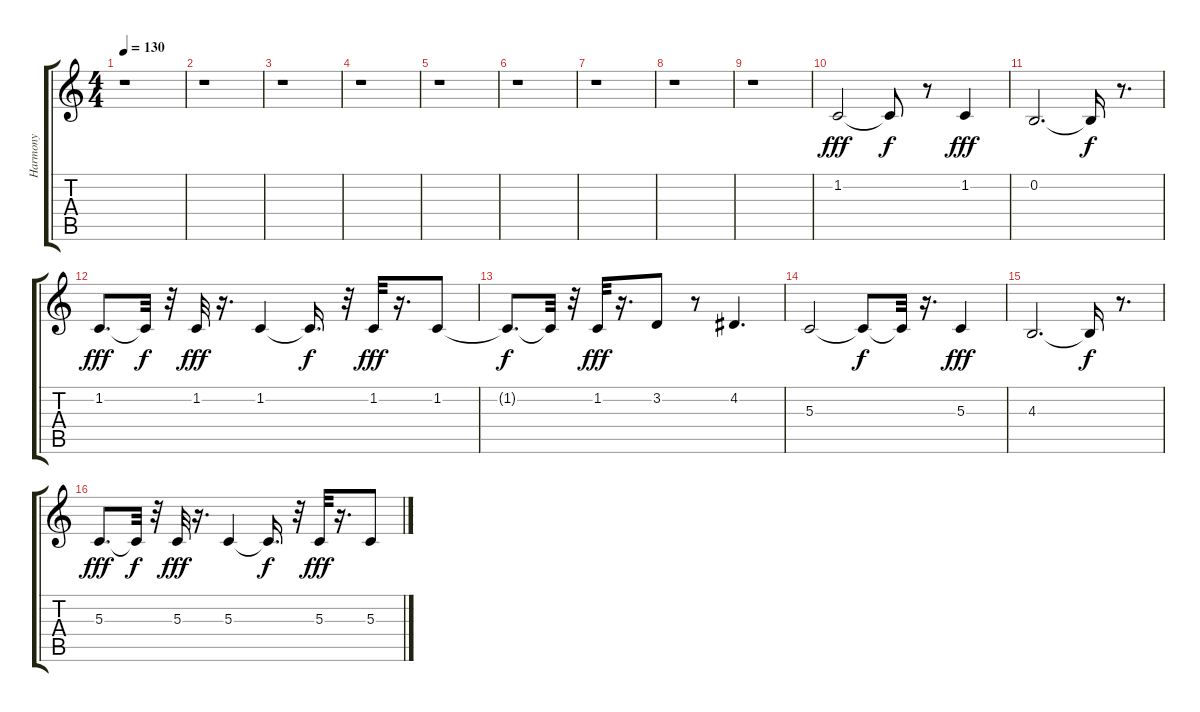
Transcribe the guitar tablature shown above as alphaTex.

\track ("Harmony" "Harmony") {instrument clarinet}
\staff {score tabs}
\tuning (E4 B3 G3 D3 A2 E2) {hide}
\ts (4 4)
\tempo 130
\clef g2
\ks c
r.1{dy fff} |
r.1 |
r.1 |
r.1 |
r.1 |
r.1 |
r.1 |
r.1 |
r.1 |
1.2.2 1.2{t}.8{dy f} r.8 1.2.4{dy fff} |
0.2.2{d} 0.2{t}.16{dy f} r.8{d} |
1.2.8{d dy fff} 1.2{t}.32{dy f} r.32 1.2.32{dy fff} r.16{d} 1.2.4 1.2{t}.16{d dy f} r.32 1.2.32{dy fff} r.16{d} 1.2.8 |
1.2{t}.8{d dy f} 1.2{t}.32 r.32 1.2.32{dy fff} r.16{d} 3.2.8 r.8 4.2.4{d} |
5.3.2 5.3{t}.8{dy f} 5.3{t}.32 r.16{d} 5.3.4{dy fff} |
4.3.2{d} 4.3{t}.16{dy f} r.8{d} |
5.3.8{d dy fff} 5.3{t}.32{dy f} r.32 5.3.32{dy fff} r.16{d} 5.3.4 5.3{t}.16{d dy f} r.32 5.3.32{dy fff} r.16{d} 5.3.8
